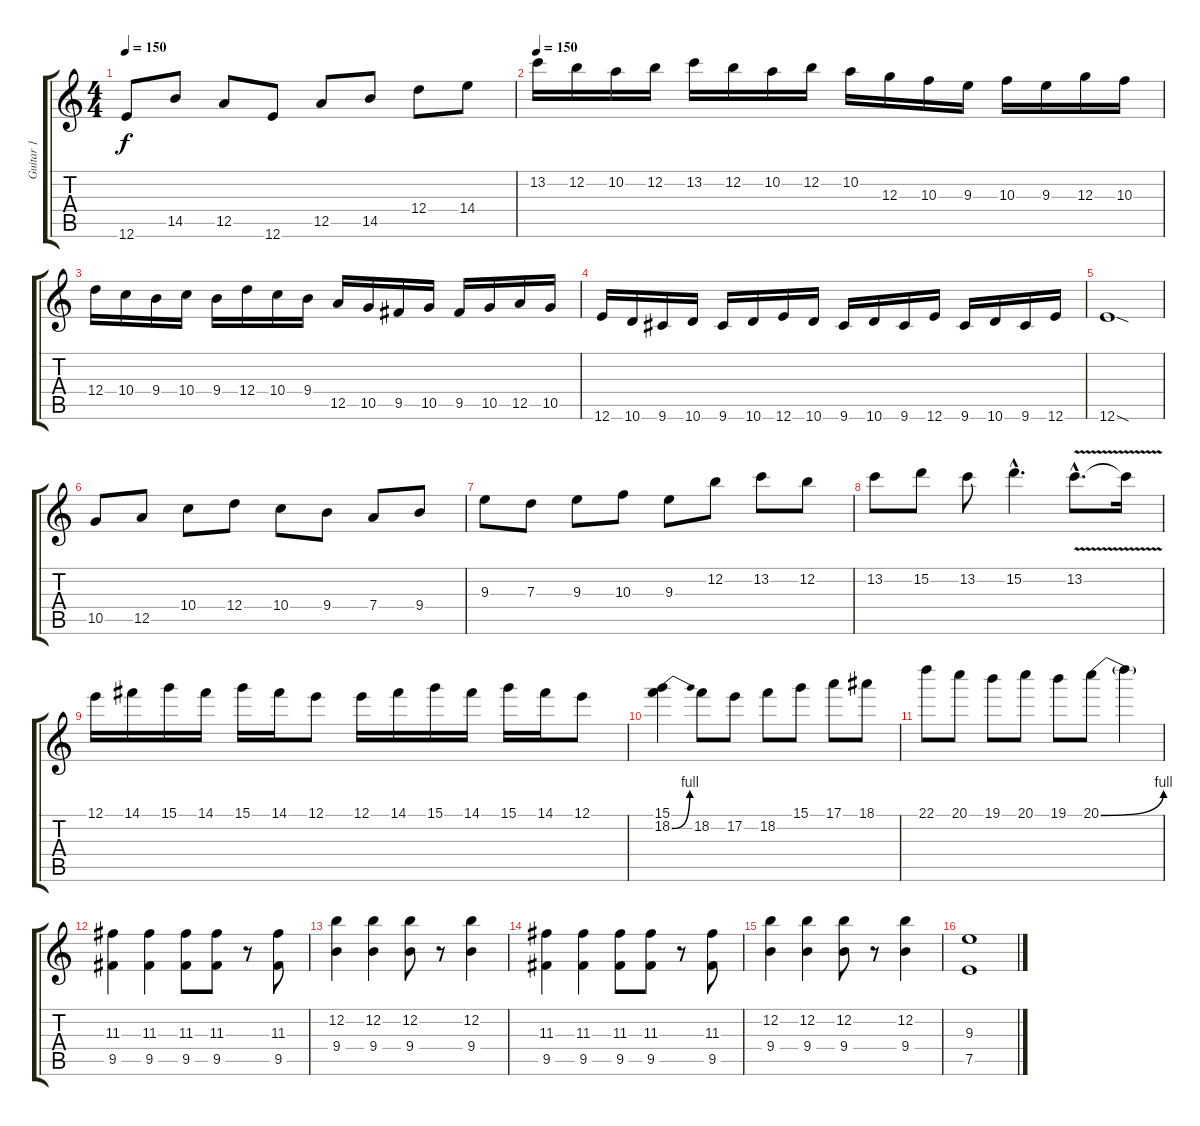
\track ("Guitar 1" "Guitar 1") {instrument distortionguitar}
\staff {score tabs}
\tuning (E4 B3 G3 D3 A2 E2) {hide}
\ts (4 4)
\tempo 150
\clef g2
\ks c
12.6.8{dy f} 14.5.8 12.5.8 12.6.8 12.5.8 14.5.8 12.4.8 14.4.8 |
\tempo 150
13.2.16 12.2.16 10.2.16 12.2.16 13.2.16 12.2.16 10.2.16 12.2.16 10.2.16 12.3.16 10.3.16 9.3.16 10.3.16 9.3.16 12.3.16 10.3.16 |
12.4.16 10.4.16 9.4.16 10.4.16 9.4.16 12.4.16 10.4.16 9.4.16 12.5.16 10.5.16 9.5.16 10.5.16 9.5.16 10.5.16 12.5.16 10.5.16 |
12.6.16 10.6.16 9.6.16 10.6.16 9.6.16 10.6.16 12.6.16 10.6.16 9.6.16 10.6.16 9.6.16 12.6.16 9.6.16 10.6.16 9.6.16 12.6.16 |
12.6{sod}.1 |
10.5.8 12.5.8 10.4.8 12.4.8 10.4.8 9.4.8 7.4.8 9.4.8 |
9.3.8 7.3.8 9.3.8 10.3.8 9.3.8 12.2.8 13.2.8 12.2.8 |
13.2.8 15.2.8 13.2.8 15.2{hac}.4{d} 13.2{v hac}.8{d} 13.2{t}.16 |
12.1.16 14.1.16 15.1.16 14.1.16 15.1.16 14.1.16 12.1.8 12.1.16 14.1.16 15.1.16 14.1.16 15.1.16 14.1.16 12.1.8 |
(15.1 18.2{be (bend 0 0 60 4)}).4 18.2.8 17.2.8 18.2.8 15.1.8 17.1.8 18.1.8 |
22.1.8 20.1.8 19.1.8 20.1.8 19.1.8 20.1{be (bend 0 0 60 4)}.8 20.1{t}.4 |
(11.3 9.5).4 (11.3 9.5).4 (11.3 9.5).8 (11.3 9.5).8 r.8 (11.3 9.5).8 |
(12.2 9.4).4 (12.2 9.4).4 (12.2 9.4).8 r.8 (12.2 9.4).4 |
(11.3 9.5).4 (11.3 9.5).4 (11.3 9.5).8 (11.3 9.5).8 r.8 (11.3 9.5).8 |
(12.2 9.4).4 (12.2 9.4).4 (12.2 9.4).8 r.8 (12.2 9.4).4 |
(9.3 7.5).1
